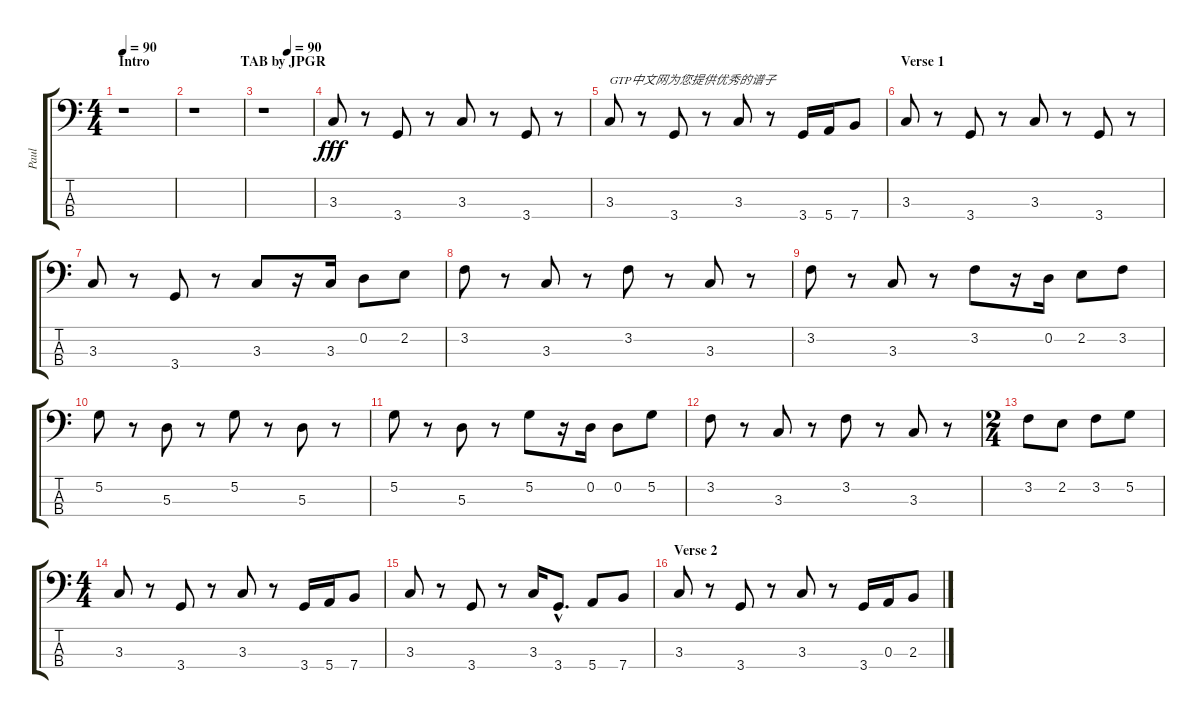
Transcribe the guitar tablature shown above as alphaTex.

\track ("Paul" "Paul") {instrument electricbasspick}
\staff {score tabs}
\tuning (G2 D2 A1 E1) {hide}
\ts (4 4)
\section ("" "Intro                          TAB by JPGR")
\tempo 90
\tempo 75
\tempo 90
\clef f4
\ks c
r.1{dy fff instrument electricbasspick} |
r.1 |
\tempo (90 0.5)
r.1 |
3.3.8 r.8 3.4.8 r.8 3.3.8 r.8 3.4.8 r.8 |
3.3.8{txt "GTP中文网为您提供优秀的谱子"} r.8 3.4.8 r.8 3.3.8 r.8 3.4.16 5.4.16 7.4.8 |
\section ("" "Verse 1")
3.3.8 r.8 3.4.8 r.8 3.3.8 r.8 3.4.8 r.8 |
3.3.8 r.8 3.4.8 r.8 3.3.8 r.16 3.3.16 0.2.8 2.2.8 |
3.2.8 r.8 3.3.8 r.8 3.2.8 r.8 3.3.8 r.8 |
3.2.8 r.8 3.3.8 r.8 3.2.8 r.16 0.2.16 2.2.8 3.2.8 |
5.2.8 r.8 5.3.8 r.8 5.2.8 r.8 5.3.8 r.8 |
5.2.8 r.8 5.3.8 r.8 5.2.8 r.16 0.2.16 0.2.8 5.2.8 |
3.2.8 r.8 3.3.8 r.8 3.2.8 r.8 3.3.8 r.8 |
\ts (2 4)
3.2.8 2.2.8 3.2.8 5.2.8 |
\ts (4 4)
3.3.8 r.8 3.4.8 r.8 3.3.8 r.8 3.4.16 5.4.16 7.4.8 |
3.3.8 r.8 3.4.8 r.8 3.3.16 3.4{hac}.8{d} 5.4.8 7.4.8 |
\section ("" "Verse 2")
3.3.8 r.8 3.4.8 r.8 3.3.8 r.8 3.4.16 0.3.16 2.3.8
